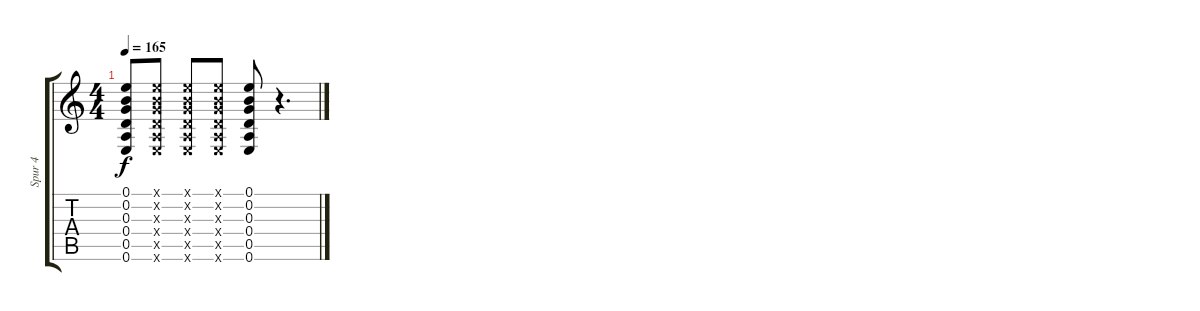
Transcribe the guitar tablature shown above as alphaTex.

\track ("Spur 4" "Spur 4") {instrument distortionguitar}
\staff {score tabs}
\tuning (E4 B3 G3 D3 A2 E2) {hide}
\ts (4 4)
\tempo 165
\clef g2
\ks c
(0.1 0.2 0.3 0.4 0.5 0.6).8{dy f} (0.1{x} 0.2{x} 0.3{x} 0.4{x} 0.5{x} 0.6{x}).8 (0.1{x} 0.2{x} 0.3{x} 0.4{x} 0.5{x} 0.6{x}).8 (0.1{x} 0.2{x} 0.3{x} 0.4{x} 0.5{x} 0.6{x}).8 (0.1 0.2 0.3 0.4 0.5 0.6).8 r.4{d}
